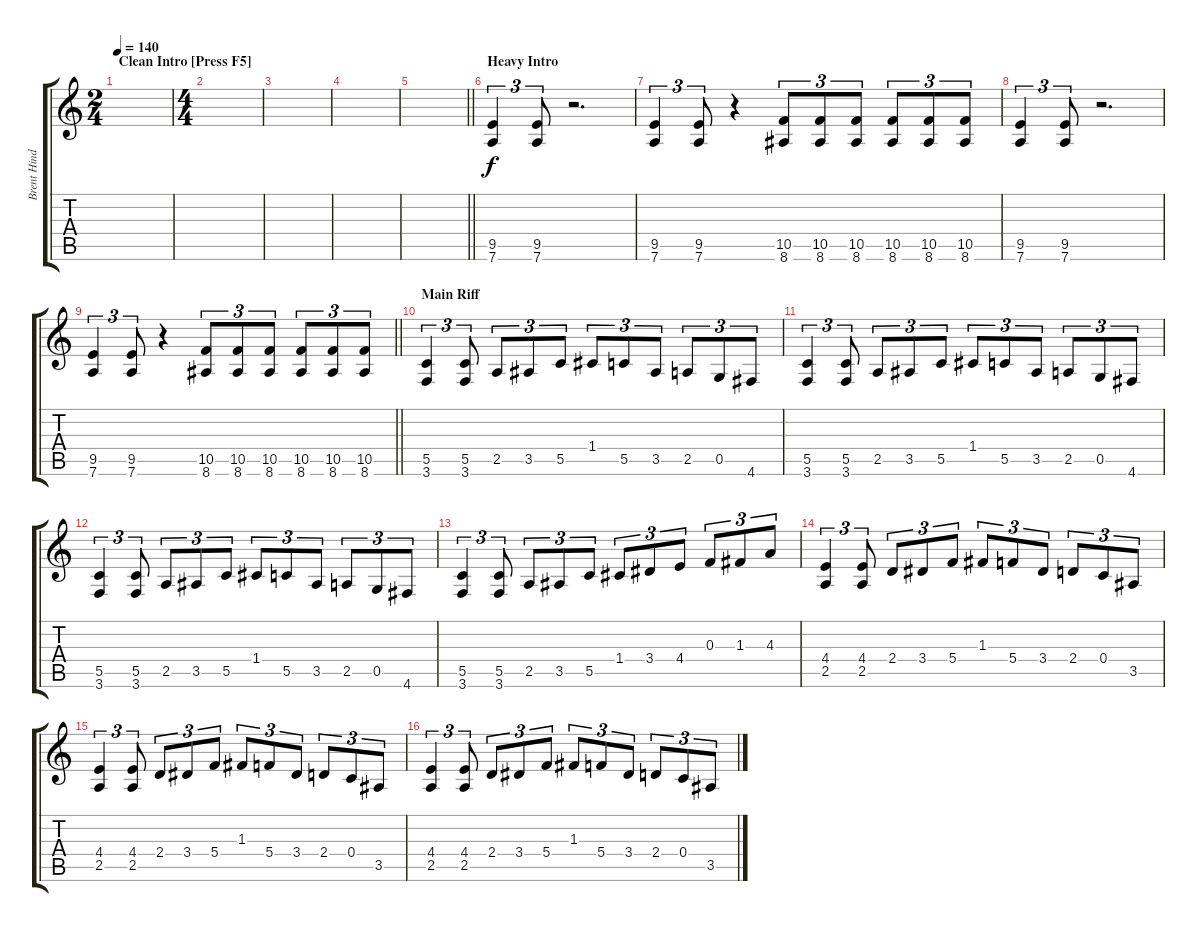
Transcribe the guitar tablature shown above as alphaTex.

\track ("Brent Hinds" "Brent Hind") {instrument distortionguitar}
\staff {score tabs}
\tuning (D4 A3 F3 C3 G2 D2) {hide}
\ts (2 4)
\section ("" "Clean Intro [Press F5]")
\tempo 140
\clef g2
\ks c
|
\ts (4 4)
|
|
|
\barLineRight lightlight
|
\section ("" "Heavy Intro")
(9.5 7.6).4{tu (3 2)} (9.5 7.6).8{tu (3 2)} r.2{d} |
(9.5 7.6).4{tu (3 2)} (9.5 7.6).8{tu (3 2)} r.4 (10.5 8.6).8{tu (3 2)} (10.5 8.6).8{tu (3 2)} (10.5 8.6).8{tu (3 2)} (10.5 8.6).8{tu (3 2)} (10.5 8.6).8{tu (3 2)} (10.5 8.6).8{tu (3 2)} |
(9.5 7.6).4{tu (3 2)} (9.5 7.6).8{tu (3 2)} r.2{d} |
\barLineRight lightlight
(9.5 7.6).4{tu (3 2)} (9.5 7.6).8{tu (3 2)} r.4 (10.5 8.6).8{tu (3 2)} (10.5 8.6).8{tu (3 2)} (10.5 8.6).8{tu (3 2)} (10.5 8.6).8{tu (3 2)} (10.5 8.6).8{tu (3 2)} (10.5 8.6).8{tu (3 2)} |
\section ("" "Main Riff")
(5.5 3.6).4{tu (3 2)} (5.5 3.6).8{tu (3 2)} 2.5.8{tu (3 2)} 3.5.8{tu (3 2)} 5.5.8{tu (3 2)} 1.4.8{tu (3 2)} 5.5.8{tu (3 2)} 3.5.8{tu (3 2)} 2.5.8{tu (3 2)} 0.5.8{tu (3 2)} 4.6.8{tu (3 2)} |
(5.5 3.6).4{tu (3 2)} (5.5 3.6).8{tu (3 2)} 2.5.8{tu (3 2)} 3.5.8{tu (3 2)} 5.5.8{tu (3 2)} 1.4.8{tu (3 2)} 5.5.8{tu (3 2)} 3.5.8{tu (3 2)} 2.5.8{tu (3 2)} 0.5.8{tu (3 2)} 4.6.8{tu (3 2)} |
(5.5 3.6).4{tu (3 2)} (5.5 3.6).8{tu (3 2)} 2.5.8{tu (3 2)} 3.5.8{tu (3 2)} 5.5.8{tu (3 2)} 1.4.8{tu (3 2)} 5.5.8{tu (3 2)} 3.5.8{tu (3 2)} 2.5.8{tu (3 2)} 0.5.8{tu (3 2)} 4.6.8{tu (3 2)} |
(5.5 3.6).4{tu (3 2)} (5.5 3.6).8{tu (3 2)} 2.5.8{tu (3 2)} 3.5.8{tu (3 2)} 5.5.8{tu (3 2)} 1.4.8{tu (3 2)} 3.4.8{tu (3 2)} 4.4.8{tu (3 2)} 0.3.8{tu (3 2)} 1.3.8{tu (3 2)} 4.3.8{tu (3 2)} |
(4.4 2.5).4{tu (3 2)} (4.4 2.5).8{tu (3 2)} 2.4.8{tu (3 2)} 3.4.8{tu (3 2)} 5.4.8{tu (3 2)} 1.3.8{tu (3 2)} 5.4.8{tu (3 2)} 3.4.8{tu (3 2)} 2.4.8{tu (3 2)} 0.4.8{tu (3 2)} 3.5.8{tu (3 2)} |
(4.4 2.5).4{tu (3 2)} (4.4 2.5).8{tu (3 2)} 2.4.8{tu (3 2)} 3.4.8{tu (3 2)} 5.4.8{tu (3 2)} 1.3.8{tu (3 2)} 5.4.8{tu (3 2)} 3.4.8{tu (3 2)} 2.4.8{tu (3 2)} 0.4.8{tu (3 2)} 3.5.8{tu (3 2)} |
(4.4 2.5).4{tu (3 2)} (4.4 2.5).8{tu (3 2)} 2.4.8{tu (3 2)} 3.4.8{tu (3 2)} 5.4.8{tu (3 2)} 1.3.8{tu (3 2)} 5.4.8{tu (3 2)} 3.4.8{tu (3 2)} 2.4.8{tu (3 2)} 0.4.8{tu (3 2)} 3.5.8{tu (3 2)}
